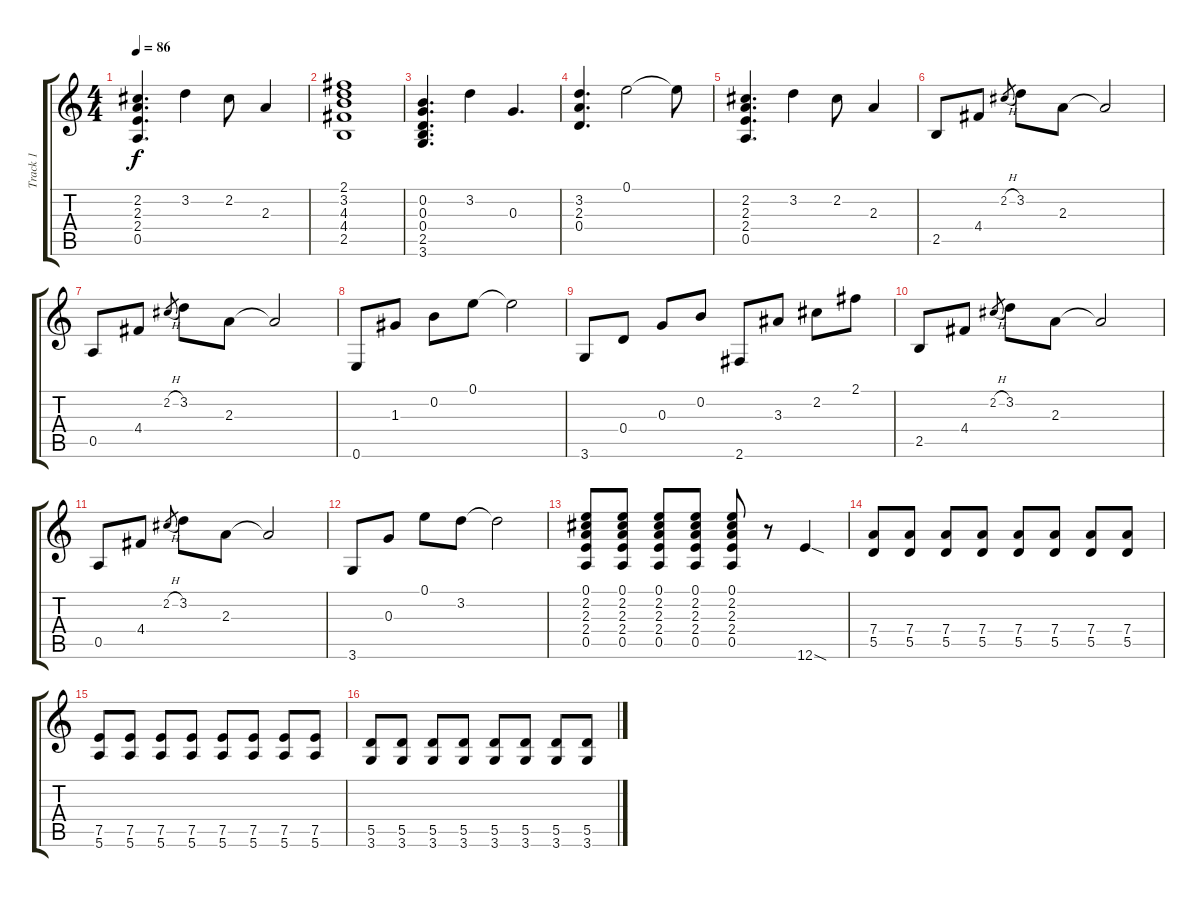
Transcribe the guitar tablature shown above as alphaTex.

\track ("Track 1" "Track 1") {instrument electricguitarjazz}
\staff {score tabs}
\tuning (E4 B3 G3 D3 A2 E2) {hide}
\ts (4 4)
\tempo 86
\clef g2
\ks c
(2.2 2.3 2.4 0.5).4{d dy f} 3.2.4 2.2.8 2.3.4 |
(2.1 3.2 4.3 4.4 2.5).1 |
(0.2 0.3 0.4 2.5 3.6).4{d} 3.2.4 0.3.4{d} |
(3.2 2.3 0.4).4{d} 0.1.2 0.1{t}.8 |
(2.2 2.3 2.4 0.5).4{d} 3.2.4 2.2.8 2.3.4 |
2.5.8 4.4.8 2.2{h}.8{gr} 3.2.8 2.3.8 2.3{t}.2 |
0.5.8 4.4.8 2.2{h}.8{gr} 3.2.8 2.3.8 2.3{t}.2 |
0.6.8 1.3.8 0.2.8 0.1.8 0.1{t}.2 |
3.6.8 0.4.8 0.3.8 0.2.8 2.6.8 3.3.8 2.2.8 2.1.8 |
2.5.8 4.4.8 2.2{h}.8{gr} 3.2.8 2.3.8 2.3{t}.2 |
0.5.8 4.4.8 2.2{h}.8{gr} 3.2.8 2.3.8 2.3{t}.2 |
3.6.8 0.3.8 0.1.8 3.2.8 3.2{t}.2 |
(0.1 2.2 2.3 2.4 0.5).8 (0.1 2.2 2.3 2.4 0.5).8 (0.1 2.2 2.3 2.4 0.5).8 (0.1 2.2 2.3 2.4 0.5).8 (0.1 2.2 2.3 2.4 0.5).8 r.8 12.6{sod}.4{instrument overdrivenguitar} |
(7.4 5.5).8 (7.4 5.5).8 (7.4 5.5).8 (7.4 5.5).8 (7.4 5.5).8 (7.4 5.5).8 (7.4 5.5).8 (7.4 5.5).8 |
(7.5 5.6).8 (7.5 5.6).8 (7.5 5.6).8 (7.5 5.6).8 (7.5 5.6).8 (7.5 5.6).8 (7.5 5.6).8 (7.5 5.6).8 |
(5.5 3.6).8 (5.5 3.6).8 (5.5 3.6).8 (5.5 3.6).8 (5.5 3.6).8 (5.5 3.6).8 (5.5 3.6).8 (5.5 3.6).8
